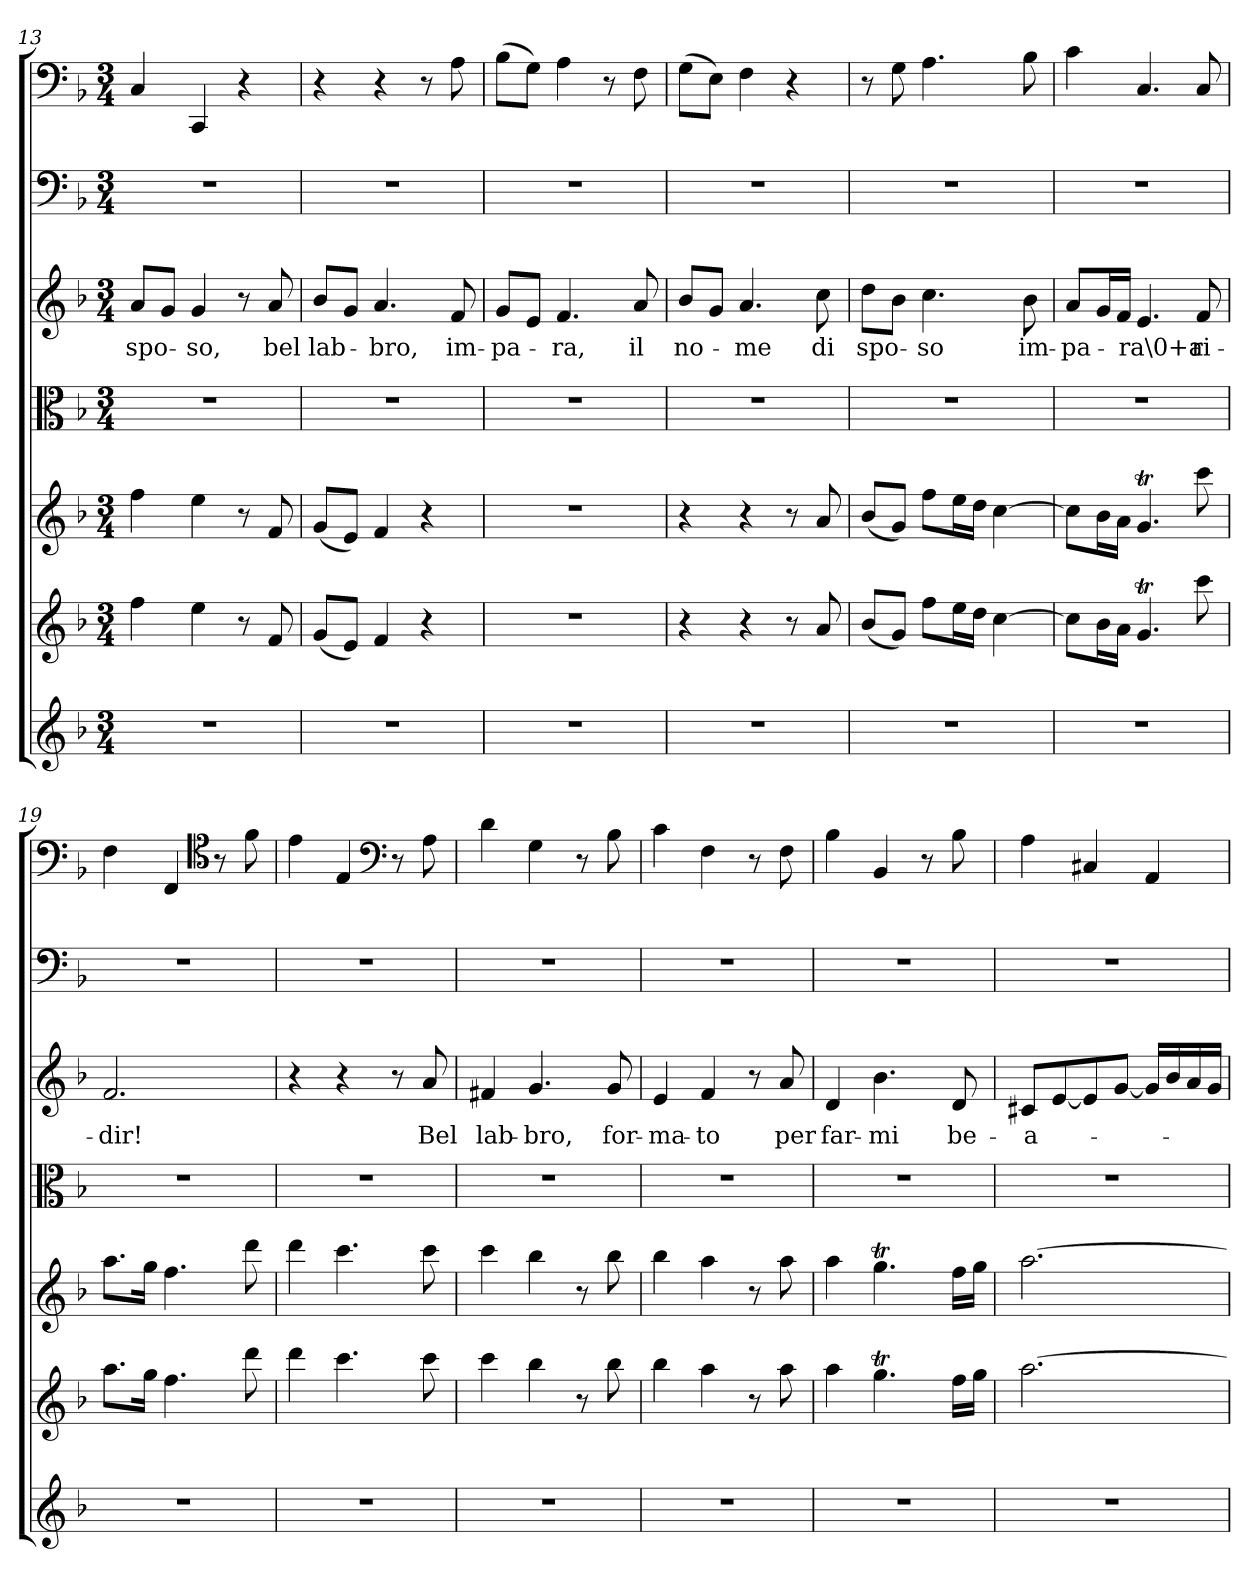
**kern	**kern	**kern	**kern	**kern	**text	**kern	**kern
*part7	*part6	*part5	*part4	*part3	*part3	*part2	*part1
*staff7	*staff6	*staff5	*staff4	*staff3	*staff3	*staff2	*staff1
*clefG2	*clefG2	*clefG2	*clefC3	*clefG2	*	*clefF4	*clefF4
*k[b-]	*k[b-]	*k[b-]	*k[b-]	*k[b-]	*	*k[b-]	*k[b-]
*d:	*d:	*d:	*d:	*d:	*	*d:	*d:
*M3/4	*M3/4	*M3/4	*M3/4	*M3/4	*	*M3/4	*M3/4
=13	=13	=13	=13	=13	=13	=13	=13
2.r	4ff\	4ff\	2.r	8a/L	spo-	2.r	4C/
.	.	.	.	8g/J	.	.	.
.	4ee\	4ee\	.	4g/	-so,	.	4CC/
.	8r	8r	.	8r	.	.	4r
.	8f/	8f/	.	8a/	bel	.	.
=14	=14	=14	=14	=14	=14	=14	=14
2.r	(8g/L	(8g/L	2.r	8b-/L	lab-	2.r	4r
.	8e/J)	8e/J)	.	8g/J	.	.	.
.	4f/	4f/	.	4.a/	-bro,	.	4r
.	4r	4r	.	.	.	.	8r
.	.	.	.	8f/	im-	.	8A\
=15	=15	=15	=15	=15	=15	=15	=15
2.r	2.r	2.r	2.r	8g/L	-pa-	2.r	(8B-\L
.	.	.	.	8e/J	.	.	8G\J)
.	.	.	.	4.f/	-ra,	.	4A\
.	.	.	.	.	.	.	8r
.	.	.	.	8a/	il	.	8F\
=16	=16	=16	=16	=16	=16	=16	=16
2.r	4r	4r	2.r	8b-/L	no-	2.r	(8G\L
.	.	.	.	8g/J	.	.	8E\J)
.	4r	4r	.	4.a/	-me	.	4F\
.	8r	8r	.	.	.	.	4r
.	8a/	8a/	.	8cc\	di	.	.
=17	=17	=17	=17	=17	=17	=17	=17
2.r	(8b-/L	(8b-/L	2.r	8dd\L	spo-	2.r	8r
.	8g/J)	8g/J)	.	8b-\J	.	.	8G\
.	8ff\L	8ff\L	.	4.cc\	-so	.	4.A\
.	16ee\L	16ee\L	.	.	.	.	.
.	16dd\JJ	16dd\JJ	.	.	.	.	.
.	[4cc\	[4cc\	.	.	.	.	.
.	.	.	.	8b-\	im-	.	8B-\
=18	=18	=18	=18	=18	=18	=18	=18
2.r	8cc\L]	8cc\L]	2.r	8a/L	-pa-	2.r	4c\
.	16b-\L	16b-\L	.	16g/L	.	.	.
.	16a\JJ	16a\JJ	.	16f/JJ	.	.	.
.	4.gT/	4.gT/	.	4.e/	-ra\0+a	.	4.C/
.	8ccc\	8ccc\	.	8f/	ri-	.	8C/
=19	=19	=19	=19	=19	=19	=19	=19
2.r	8.aa\L	8.aa\L	2.r	2.f/	-dir!	2.r	4F\
.	16gg\Jk	16gg\Jk	.	.	.	.	.
.	4.ff\	4.ff\	.	.	.	.	4FF/
*	*	*	*	*	*	*	*clefC4
.	.	.	.	.	.	.	8r
.	8ddd\	8ddd\	.	.	.	.	8f\
=20	=20	=20	=20	=20	=20	=20	=20
2.r	4ddd\	4ddd\	2.r	4r	.	2.r	4e\
.	4.ccc\	4.ccc\	.	4r	.	.	4E/
*	*	*	*	*	*	*	*clefF4
.	.	.	.	8r	.	.	8r
.	8ccc\	8ccc\	.	8a/	Bel	.	8A\
=21	=21	=21	=21	=21	=21	=21	=21
2.r	4ccc\	4ccc\	2.r	4f#X/	lab-	2.r	4d\
.	4bb-\	4bb-\	.	4.g/	-bro,	.	4G\
.	8r	8r	.	.	.	.	8r
.	8bb-\	8bb-\	.	8g/	for-	.	8B-\
=22	=22	=22	=22	=22	=22	=22	=22
2.r	4bb-\	4bb-\	2.r	4e/	-ma-	2.r	4c\
.	4aa\	4aa\	.	4f/	-to	.	4F\
.	8r	8r	.	8r	.	.	8r
.	8aa\	8aa\	.	8a/	per	.	8F\
=23	=23	=23	=23	=23	=23	=23	=23
2.r	4aa\	4aa\	2.r	4d/	far-	2.r	4B-\
.	4.ggT\	4.ggT\	.	4.b-\	-mi	.	4BB-/
.	.	.	.	.	.	.	8r
.	16ff\LL	16ff\LL	.	8d/	be-	.	8B-\
.	16gg\JJ	16gg\JJ	.	.	.	.	.
=24	=24	=24	=24	=24	=24	=24	=24
2.r	[2.aa\	[2.aa\	2.r	8c#X/L	-a-	2.r	4A\
.	.	.	.	[8e/	.	.	.
.	.	.	.	8e/]	.	.	4C#X/
.	.	.	.	[8g/J	.	.	.
.	.	.	.	16g/LL]	.	.	4AA/
.	.	.	.	16b-/	.	.	.
.	.	.	.	16a/	.	.	.
.	.	.	.	16g/JJ	.	.	.
=	=	=	=	=	=	=	=
*-	*-	*-	*-	*-	*-	*-	*-
